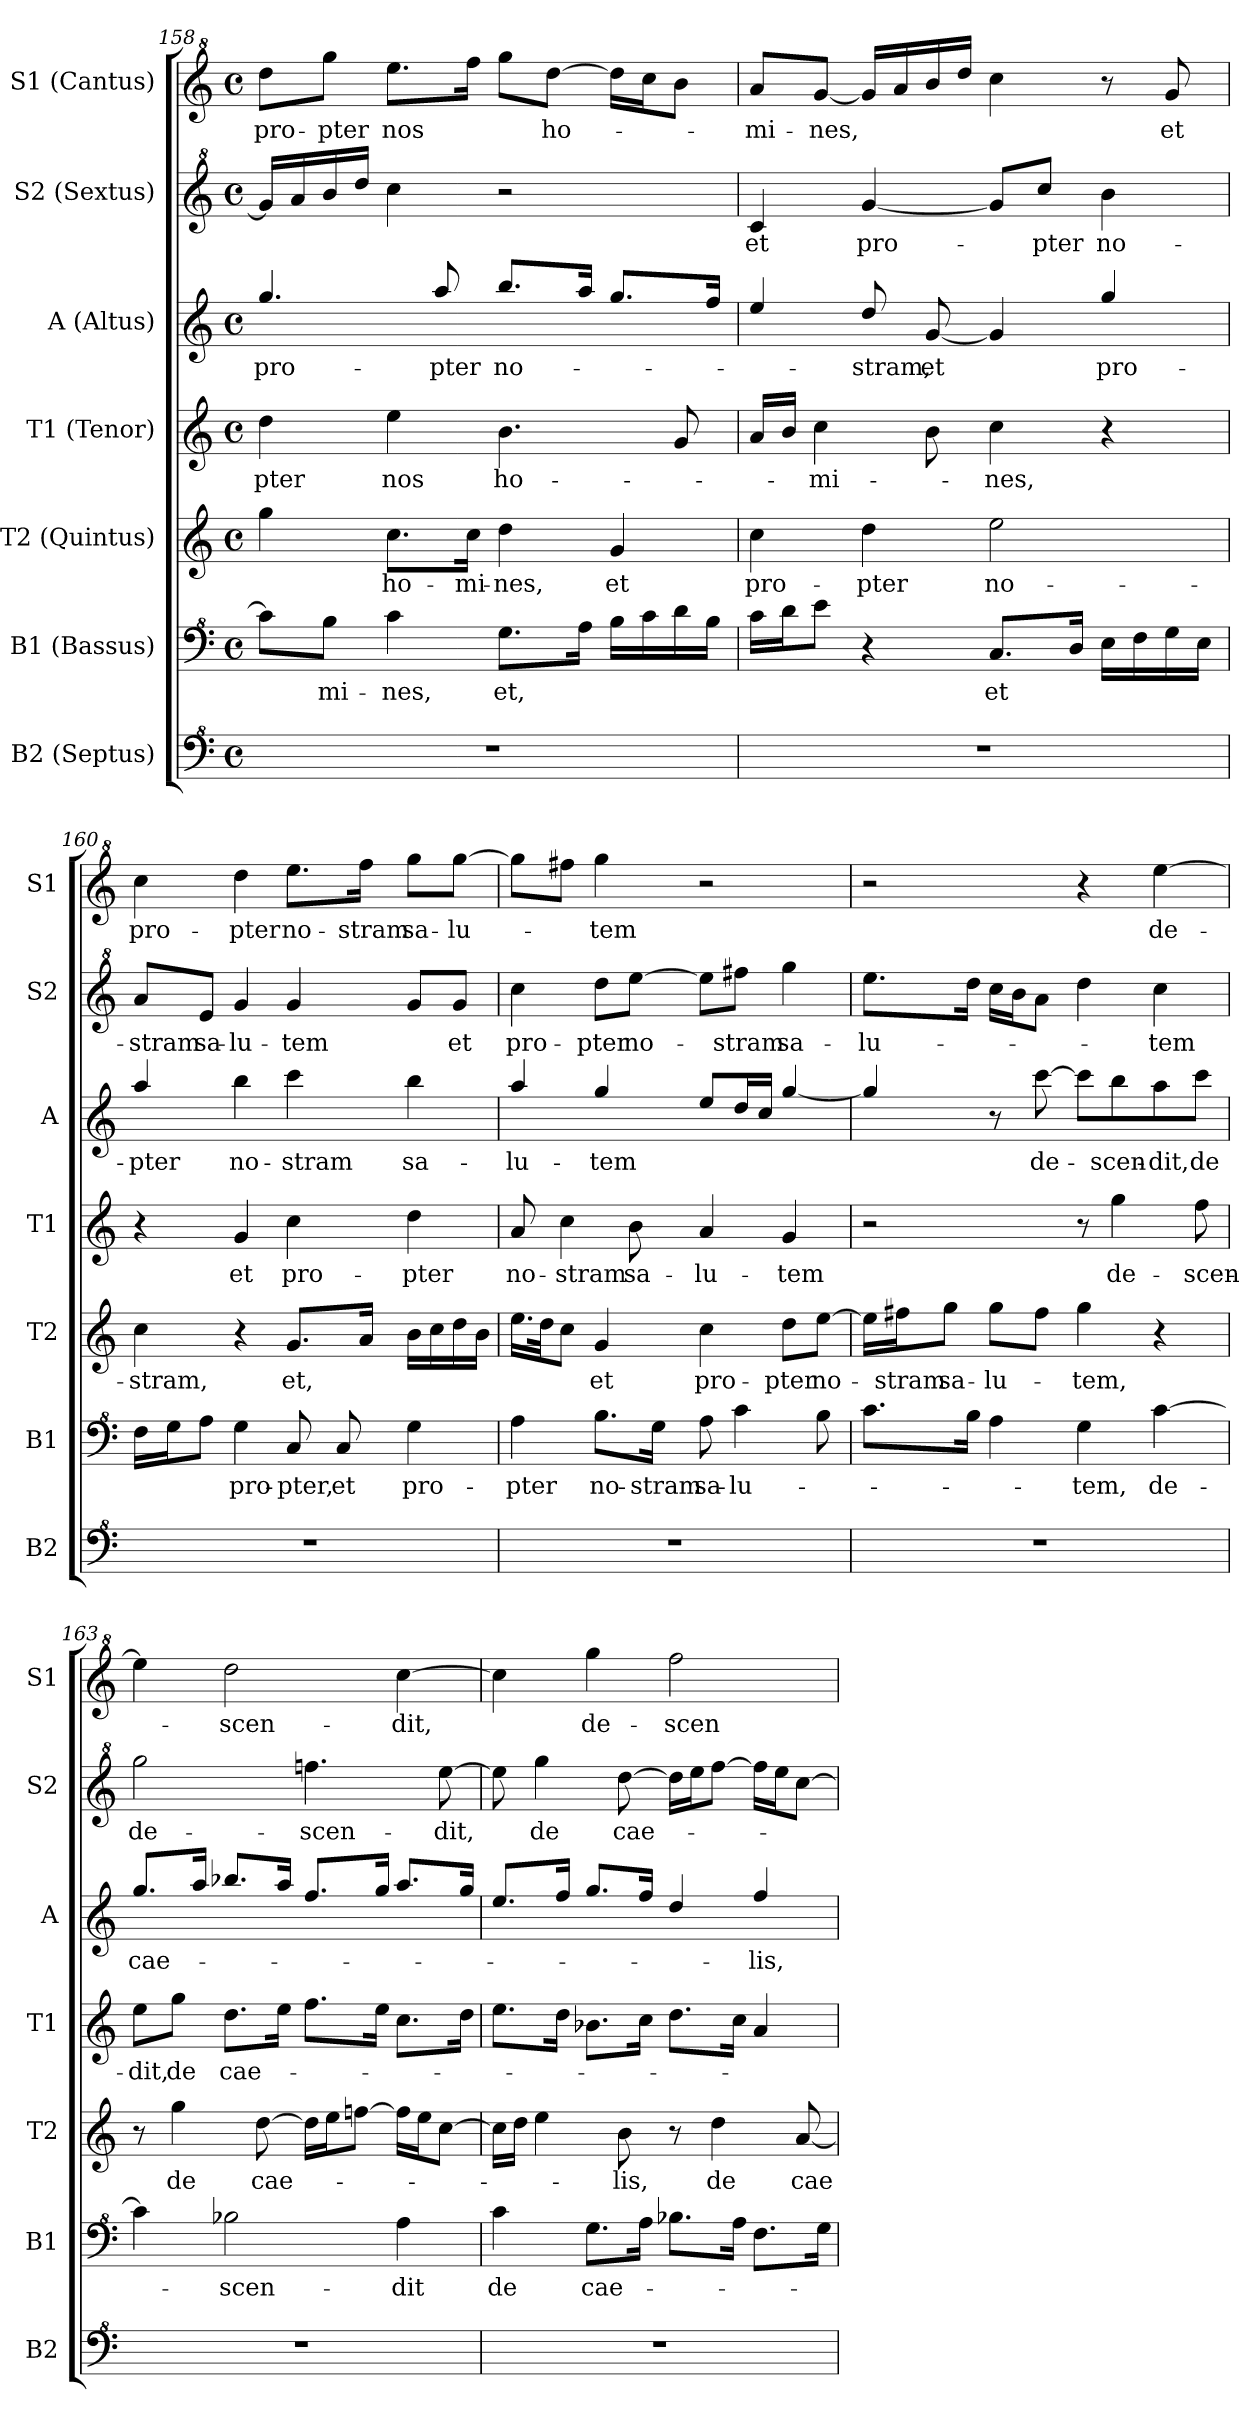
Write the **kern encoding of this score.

**kern	**kern	**text	**kern	**text	**kern	**text	**kern	**text	**kern	**text	**kern	**text
*part7	*part6	*part6	*part5	*part5	*part4	*part4	*part3	*part3	*part2	*part2	*part1	*part1
*staff7	*staff6	*staff6	*staff5	*staff5	*staff4	*staff4	*staff3	*staff3	*staff2	*staff2	*staff1	*staff1
*I"B2 (Septus)	*I"B1 (Bassus)	*	*I"T2 (Quintus)	*	*I"T1 (Tenor)	*	*I"A (Altus)	*	*I"S2 (Sextus)	*	*I"S1 (Cantus)	*
*I'B2	*I'B1	*	*I'T2	*	*I'T1	*	*I'A	*	*I'S2	*	*I'S1	*
*clefF^4	*clefF^4	*	*clefG2	*	*clefG2	*	*clefG2	*	*clefG^2	*	*clefG^2	*
*k[]	*k[]	*	*k[]	*	*k[]	*	*k[]	*	*k[]	*	*k[]	*
*M4/4	*M4/4	*	*M4/4	*	*M4/4	*	*M4/4	*	*M4/4	*	*M4/4	*
*met(c)	*met(c)	*	*met(c)	*	*met(c)	*	*met(c)	*	*met(c)	*	*met(c)	*
=158	=158	=158	=158	=158	=158	=158	=158	=158	=158	=158	=158	=158
!	!	!	!	!	!	!LO:LY:b	!	!LO:LY:b	!	!	!	!LO:LY:b
1r	8cc\L]	.	4gg\	.	4dd\	-pter	4.gg/	pro-	16gg/LL]	.	8ddd\L	pro-
.	.	.	.	.	.	.	.	.	16aa/	.	.	.
!	!	!LO:LY:b	!	!	!	!	!	!	!	!	!	!LO:LY:b
.	8b\J	-mi-	.	.	.	.	.	.	16bb/	.	8ggg\J	-pter
.	.	.	.	.	.	.	.	.	16ddd/JJ	.	.	.
!	!	!LO:LY:b	!	!LO:LY:b	!	!LO:LY:b	!	!	!	!	!	!LO:LY:b
.	4cc\	-nes,	8.cc\L	ho-	4ee\	nos	.	.	4ccc\	.	8.eee\L	nos
!	!	!	!	!	!	!	!	!LO:LY:b	!	!	!	!
.	.	.	.	.	.	.	8aa/	-pter	.	.	.	.
!	!	!	!	!LO:LY:b	!	!	!	!	!	!	!	!
.	.	.	16cc\Jk	-mi-	.	.	.	.	.	.	16fff\Jk	.
!	!	!LO:LY:b	!	!LO:LY:b	!	!LO:LY:b	!	!LO:LY:b	!	!	!	!
.	8.g\L	et,	4dd\	-nes,	4.b\	ho-	8.bb/L	no-	2r	.	8ggg\L	.
!	!	!	!	!	!	!	!	!	!	!	!	!LO:LY:b
.	.	.	.	.	.	.	.	.	.	.	[8ddd\J	ho-
.	16a\Jk	.	.	.	.	.	16aa/Jk	.	.	.	.	.
!	!	!	!	!LO:LY:b	!	!	!	!	!	!	!	!
.	16b\LL	.	4g/	et	.	.	8.gg/L	.	.	.	16ddd\LL]	.
.	16cc\	.	.	.	.	.	.	.	.	.	16ccc\J	.
.	16dd\	.	.	.	8g/	.	.	.	.	.	8bb\J	.
.	16b\JJ	.	.	.	.	.	16ff/Jk	.	.	.	.	.
!!LO:PB:g=z
=159	=159	=159	=159	=159	=159	=159	=159	=159	=159	=159	=159	=159
!	!	!	!	!LO:LY:b	!	!	!	!	!	!LO:LY:b	!	!LO:LY:b
1r	16cc\LL	.	4cc\	pro-	16a/LL	.	4ee/	.	4cc/	et	8aa/L	-mi-
.	16dd\J	.	.	.	16b/JJ	.	.	.	.	.	.	.
!	!	!	!	!	!	!LO:LY:b	!	!	!	!	!	!LO:LY:b
.	8ee\J	.	.	.	4cc\	-mi-	.	.	.	.	[8gg/J	-nes,
!	!	!	!	!LO:LY:b	!	!	!	!LO:LY:b	!	!LO:LY:b	!	!
.	4r	.	4dd\	-pter	.	.	8dd/	-stram,	[4gg/	pro-	16gg/LL]	.
.	.	.	.	.	.	.	.	.	.	.	16aa/	.
!	!	!	!	!	!	!	!	!LO:LY:b	!	!	!	!
.	.	.	.	.	8b\	.	[8g/	et	.	.	16bb/	.
.	.	.	.	.	.	.	.	.	.	.	16ddd/JJ	.
!	!	!LO:LY:b	!	!LO:LY:b	!	!LO:LY:b	!	!	!	!	!	!
.	8.c/L	et	2ee\	no-	4cc\	-nes,	4g/]	.	8gg/L]	.	4ccc\	.
!	!	!	!	!	!	!	!	!	!	!LO:LY:b	!	!
.	.	.	.	.	.	.	.	.	8ccc/J	-pter	.	.
.	16d/Jk	.	.	.	.	.	.	.	.	.	.	.
!	!	!	!	!	!	!	!	!LO:LY:b	!	!LO:LY:b	!	!
.	16e\LL	.	.	.	4r	.	4gg/	pro-	4bb\	no-	8r	.
.	16f\	.	.	.	.	.	.	.	.	.	.	.
!	!	!	!	!	!	!	!	!	!	!	!	!LO:LY:b
.	16g\	.	.	.	.	.	.	.	.	.	8gg/	et
.	16e\JJ	.	.	.	.	.	.	.	.	.	.	.
=160	=160	=160	=160	=160	=160	=160	=160	=160	=160	=160	=160	=160
!	!	!	!	!LO:LY:b	!	!	!	!LO:LY:b	!	!LO:LY:b	!	!LO:LY:b
1r	16f\LL	.	4cc\	-stram,	4r	.	4aa/	-pter	8aa/L	-stram	4ccc\	pro-
.	16g\J	.	.	.	.	.	.	.	.	.	.	.
!	!	!	!	!	!	!	!	!	!	!LO:LY:b	!	!
.	8a\J	.	.	.	.	.	.	.	8ee/J	sa-	.	.
!	!	!LO:LY:b	!	!	!	!LO:LY:b	!	!LO:LY:b	!	!LO:LY:b	!	!LO:LY:b
.	4g\	pro-	4r	.	4g/	et	4bb\	no-	4gg/	-lu-	4ddd\	-pter
!	!	!LO:LY:b	!	!LO:LY:b	!	!LO:LY:b	!	!LO:LY:b	!	!LO:LY:b	!	!LO:LY:b
.	8c/	-pter,	8.g/L	et,	4cc\	pro-	4ccc\	-stram	4gg/	-tem	8.eee\L	no-
!	!	!LO:LY:b	!	!	!	!	!	!	!	!	!	!
.	8c/	et	.	.	.	.	.	.	.	.	.	.
!	!	!	!	!	!	!	!	!	!	!	!	!LO:LY:b
.	.	.	16a/Jk	.	.	.	.	.	.	.	16fff\Jk	-stram
!	!	!LO:LY:b	!	!	!	!LO:LY:b	!	!LO:LY:b	!	!	!	!LO:LY:b
.	4g\	pro-	16b\LL	.	4dd\	-pter	4bb\	sa-	8gg/L	.	8ggg\L	sa-
.	.	.	16cc\	.	.	.	.	.	.	.	.	.
!	!	!	!	!	!	!	!	!	!	!LO:LY:b	!	!LO:LY:b
.	.	.	16dd\	.	.	.	.	.	8gg/J	et	[8ggg\J	-lu-
.	.	.	16b\JJ	.	.	.	.	.	.	.	.	.
=161	=161	=161	=161	=161	=161	=161	=161	=161	=161	=161	=161	=161
!	!	!LO:LY:b	!	!	!	!LO:LY:b	!	!LO:LY:b	!	!LO:LY:b	!	!
1r	4a\	-pter	16.ee\LL	.	8a/	no-	4aa/	-lu-	4ccc\	pro-	8ggg\L]	.
.	.	.	32dd\JK	.	.	.	.	.	.	.	.	.
!	!	!	!	!	!	!LO:LY:b	!	!	!	!	!	!
.	.	.	8cc\J	.	4cc\	-stram	.	.	.	.	8fff#X\J	.
!	!	!LO:LY:b	!	!LO:LY:b	!	!	!	!LO:LY:b	!	!LO:LY:b	!	!LO:LY:b
.	8.b\L	no-	4g/	et	.	.	4gg/	-tem	8ddd\L	-pter	4ggg\	-tem
!	!	!	!	!	!	!LO:LY:b	!	!	!	!LO:LY:b	!	!
.	.	.	.	.	8b\	sa-	.	.	[8eee\J	no-	.	.
!	!	!LO:LY:b	!	!	!	!	!	!	!	!	!	!
.	16g\Jk	-stram	.	.	.	.	.	.	.	.	.	.
!	!	!LO:LY:b	!	!LO:LY:b	!	!LO:LY:b	!	!	!	!	!	!
.	8a\	sa-	4cc\	pro-	4a/	-lu-	8ee/L	.	8eee\L]	.	2r	.
!	!	!LO:LY:b	!	!	!	!	!	!	!	!LO:LY:b	!	!
.	4cc\	-lu-	.	.	.	.	16dd/L	.	8fff#X\J	-stram	.	.
.	.	.	.	.	.	.	16cc/JJ	.	.	.	.	.
!	!	!	!	!LO:LY:b	!	!LO:LY:b	!	!	!	!LO:LY:b	!	!
.	.	.	8dd\L	-pter	4g/	-tem	[4gg/	.	4ggg\	sa-	.	.
!	!	!	!	!LO:LY:b	!	!	!	!	!	!	!	!
.	8b\	.	[8ee\J	no-	.	.	.	.	.	.	.	.
=162	=162	=162	=162	=162	=162	=162	=162	=162	=162	=162	=162	=162
!	!	!	!	!	!	!	!	!	!	!LO:LY:b	!	!
1r	8.cc\L	.	16ee\LL]	.	2r	.	4gg/]	.	8.eee\L	-lu-	2r	.
!	!	!	!	!LO:LY:b	!	!	!	!	!	!	!	!
.	.	.	16ff#X\J	-stram	.	.	.	.	.	.	.	.
!	!	!	!	!LO:LY:b	!	!	!	!	!	!	!	!
.	.	.	8gg\J	sa-	.	.	.	.	.	.	.	.
.	16b\Jk	.	.	.	.	.	.	.	16ddd\Jk	.	.	.
!	!	!	!	!LO:LY:b	!	!	!	!	!	!	!	!
.	4a\	.	8gg\L	-lu-	.	.	8r	.	16ccc\LL	.	.	.
.	.	.	.	.	.	.	.	.	16bb\J	.	.	.
!	!	!	!	!	!	!	!	!LO:LY:b	!	!	!	!
.	.	.	8ff#\J	.	.	.	[8ccc\	de-	8aa\J	.	.	.
!	!	!LO:LY:b	!	!LO:LY:b	!	!	!	!	!	!	!	!
.	4g\	-tem,	4gg\	-tem,	8r	.	8ccc\L]	.	4ddd\	.	4r	.
!	!	!	!	!	!	!LO:LY:b	!	!LO:LY:b	!	!	!	!
.	.	.	.	.	4gg\	de-	8bb\	-scen-	.	.	.	.
!	!	!LO:LY:b	!	!	!	!	!	!LO:LY:b	!	!LO:LY:b	!	!LO:LY:b
.	[4cc\	de-	4r	.	.	.	8aa\	-dit,	4ccc\	-tem	[4eee\	de-
!	!	!	!	!	!	!LO:LY:b	!	!LO:LY:b	!	!	!	!
.	.	.	.	.	8ff\	-scen-	8ccc\J	de	.	.	.	.
!!LO:LB:g=z
=163	=163	=163	=163	=163	=163	=163	=163	=163	=163	=163	=163	=163
!	!	!	!	!	!	!LO:LY:b	!	!LO:LY:b	!	!LO:LY:b	!	!
1r	4cc\]	.	8r	.	8ee\L	-dit,	8.gg/L	cae-	2ggg\	de-	4eee\]	.
!	!	!	!	!LO:LY:b	!	!LO:LY:b	!	!	!	!	!	!
.	.	.	4gg\	de	8gg\J	de	.	.	.	.	.	.
.	.	.	.	.	.	.	16aa/Jk	.	.	.	.	.
!	!	!LO:LY:b	!	!	!	!LO:LY:b	!	!	!	!	!	!LO:LY:b
.	2b-X\	-scen-	.	.	8.dd\L	cae-	8.bb-X/L	.	.	.	2ddd\	-scen-
!	!	!	!	!LO:LY:b	!	!	!	!	!	!	!	!
.	.	.	[8dd\	cae-	.	.	.	.	.	.	.	.
.	.	.	.	.	16ee\Jk	.	16aa/Jk	.	.	.	.	.
!	!	!	!	!	!	!	!	!	!	!LO:LY:b	!	!
.	.	.	16dd\LL]	.	8.ff\L	.	8.ff/L	.	4.fffni\	-scen-	.	.
.	.	.	16ee\J	.	.	.	.	.	.	.	.	.
.	.	.	[8ffni\J	.	.	.	.	.	.	.	.	.
.	.	.	.	.	16ee\Jk	.	16gg/Jk	.	.	.	.	.
!	!	!LO:LY:b	!	!	!	!	!	!	!	!	!	!LO:LY:b
.	4a\	-dit	16ff\LL]	.	8.cc\L	.	8.aa/L	.	.	.	[4ccc\	-dit,
.	.	.	16ee\J	.	.	.	.	.	.	.	.	.
!	!	!	!	!	!	!	!	!	!	!LO:LY:b	!	!
.	.	.	[8cc\J	.	.	.	.	.	[8eee\	-dit,	.	.
.	.	.	.	.	16dd\Jk	.	16gg/Jk	.	.	.	.	.
=164	=164	=164	=164	=164	=164	=164	=164	=164	=164	=164	=164	=164
!	!	!LO:LY:b	!	!	!	!	!	!	!	!	!	!
1r	4cc\	de	16cc\LL]	.	8.ee\L	.	8.ee/L	.	8eee\]	.	4ccc\]	.
.	.	.	16dd\JJ	.	.	.	.	.	.	.	.	.
!	!	!	!	!	!	!	!	!	!	!LO:LY:b	!	!
.	.	.	4ee\	.	.	.	.	.	4ggg\	de	.	.
.	.	.	.	.	16dd\Jk	.	16ff/Jk	.	.	.	.	.
!	!	!LO:LY:b	!	!	!	!	!	!	!	!	!	!LO:LY:b
.	8.g\L	cae-	.	.	8.b-X\L	.	8.gg/L	.	.	.	4ggg\	de-
!	!	!	!	!LO:LY:b	!	!	!	!	!	!LO:LY:b	!	!
.	.	.	8b\	-lis,	.	.	.	.	[8ddd\	cae-	.	.
.	16a\Jk	.	.	.	16cc\Jk	.	16ff/Jk	.	.	.	.	.
!	!	!	!	!	!	!	!	!	!	!	!	!LO:LY:b
.	8.b-X\L	.	8r	.	8.dd\L	.	4dd/	.	16ddd\LL]	.	2fff\	-scen-
.	.	.	.	.	.	.	.	.	16eee\J	.	.	.
!	!	!	!	!LO:LY:b	!	!	!	!	!	!	!	!
.	.	.	4dd\	de	.	.	.	.	[8fff\J	.	.	.
.	16a\Jk	.	.	.	16cc\Jk	.	.	.	.	.	.	.
!	!	!	!	!	!	!	!	!LO:LY:b	!	!	!	!
.	8.f\L	.	.	.	4a/	.	4ff/	-lis,	16fff\LL]	.	.	.
.	.	.	.	.	.	.	.	.	16eee\J	.	.	.
!	!	!	!	!LO:LY:b	!	!	!	!	!	!	!	!
.	.	.	[8a/	cae-	.	.	.	.	[8ccc\J	.	.	.
.	16g\Jk	.	.	.	.	.	.	.	.	.	.	.
=	=	=	=	=	=	=	=	=	=	=	=	=
*-	*-	*-	*-	*-	*-	*-	*-	*-	*-	*-	*-	*-
